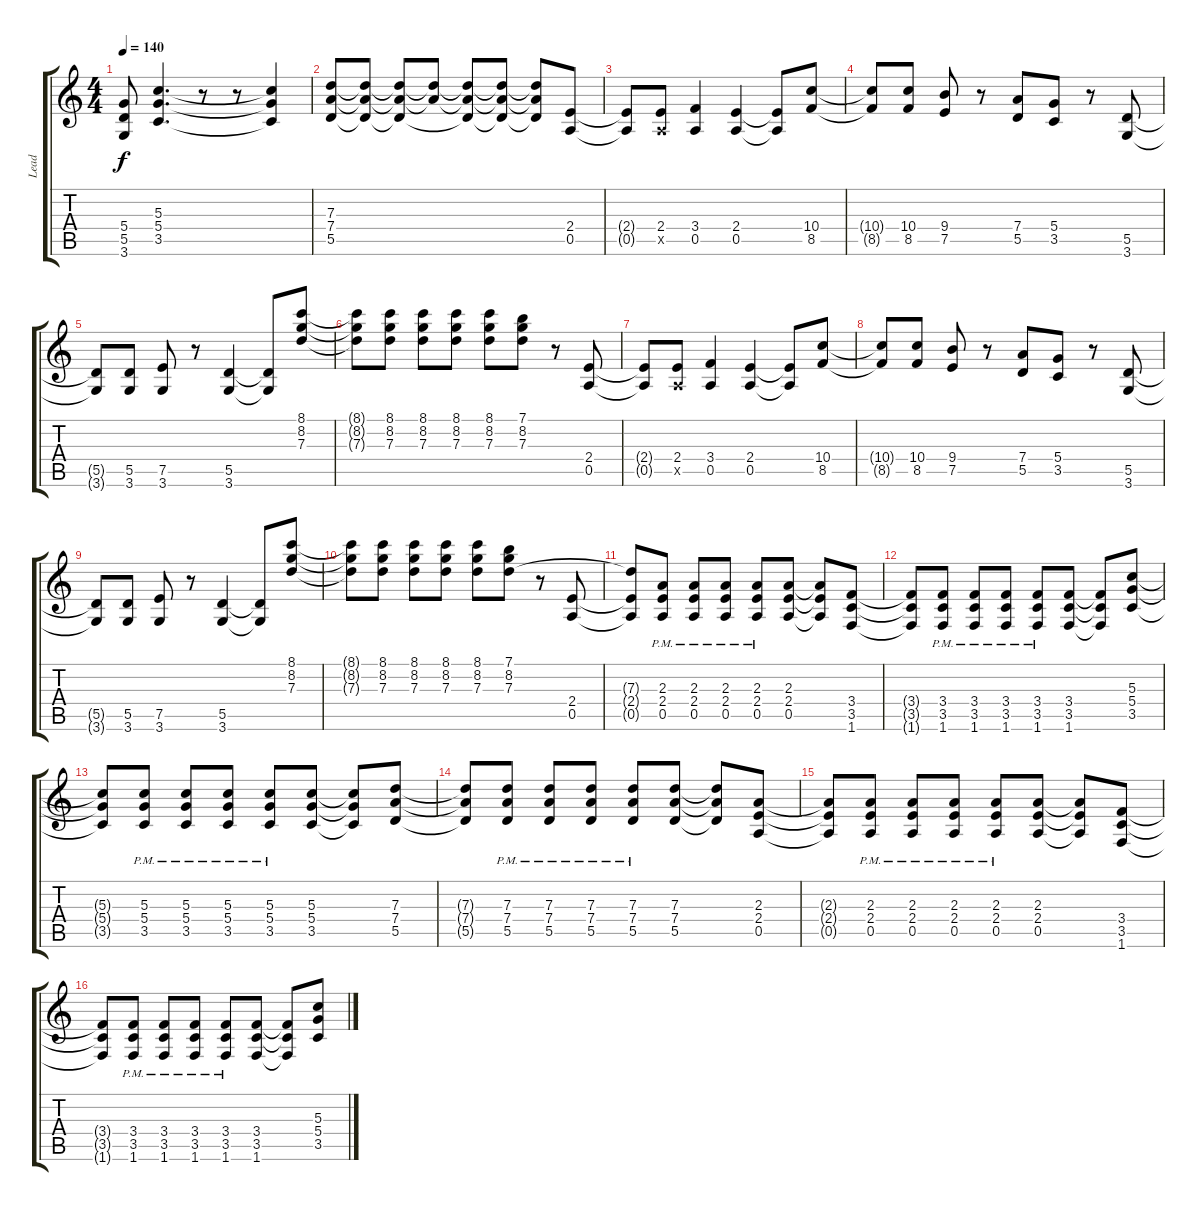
\track ("Lead" "Lead") {instrument distortionguitar}
\staff {score tabs}
\tuning (E4 B3 G3 D3 A2 E2) {hide}
\ts (4 4)
\tempo 140
\clef g2
\ks c
(5.4{t} 5.5{t} 3.6{t}).8{dy f} (5.3 5.4 3.5).4{d} r.8 r.8 (5.3{t} 5.4{t} 3.5{t}).4 |
(7.3 7.4 5.5).8 (7.3{t} 7.4{t} 5.5{t}).8 (7.3{t} 7.4{t} 5.5{t}).8 (7.3{t} 7.4{t}).8 (7.3{t} 7.4{t} 5.5{t}).8 (7.3{t} 7.4{t} 5.5{t}).8 (7.3{t} 7.4{t} 5.5{t}).8 (2.4 0.5).8 |
(2.4{t} 0.5{t}).8 (2.4 0.5{x}).8 (3.4 0.5).4 (2.4 0.5).4 (2.4{t} 0.5{t}).8 (10.4 8.5).8 |
(10.4{t} 8.5{t}).8 (10.4 8.5).8 (9.4 7.5).8 r.8 (7.4 5.5).8 (5.4 3.5).8 r.8 (5.5 3.6).8 |
(5.5{t} 3.6{t}).8 (5.5 3.6).8 (7.5 3.6).8 r.8 (5.5 3.6).4 (5.5{t} 3.6{t}).8 (8.1 8.2 7.3).8 |
(8.1{t} 8.2{t} 7.3{t}).8 (8.1 8.2 7.3).8 (8.1 8.2 7.3).8 (8.1 8.2 7.3).8 (8.1 8.2 7.3).8 (7.1 8.2 7.3).8 r.8 (2.4 0.5).8 |
(2.4{t} 0.5{t}).8 (2.4 0.5{x}).8 (3.4 0.5).4 (2.4 0.5).4 (2.4{t} 0.5{t}).8 (10.4 8.5).8 |
(10.4{t} 8.5{t}).8 (10.4 8.5).8 (9.4 7.5).8 r.8 (7.4 5.5).8 (5.4 3.5).8 r.8 (5.5 3.6).8 |
(5.5{t} 3.6{t}).8 (5.5 3.6).8 (7.5 3.6).8 r.8 (5.5 3.6).4 (5.5{t} 3.6{t}).8 (8.1 8.2 7.3).8 |
(8.1{t} 8.2{t} 7.3{t}).8 (8.1 8.2 7.3).8 (8.1 8.2 7.3).8 (8.1 8.2 7.3).8 (8.1 8.2 7.3).8 (7.1 8.2 7.3).8 r.8 (2.4 0.5).8 |
(7.3{t} 2.4{t} 0.5{t}).8 (2.3 2.4 0.5{pm}).8 (2.3{pm} 2.4 0.5).8 (2.3{pm} 2.4 0.5).8 (2.3{pm} 2.4 0.5).8 (2.3 2.4 0.5).8 (2.3{t} 2.4{t} 0.5{t}).8 (3.4 3.5 1.6).8 |
(3.4{t} 3.5{t} 1.6{t}).8 (3.4{pm} 3.5 1.6).8 (3.4{pm} 3.5 1.6).8 (3.4{pm} 3.5 1.6).8 (3.4{pm} 3.5 1.6).8 (3.4 3.5 1.6).8 (3.4{t} 3.5{t} 1.6{t}).8 (5.3 5.4 3.5).8 |
(5.3{t} 5.4{t} 3.5{t}).8 (5.3{pm} 5.4 3.5).8 (5.3{pm} 5.4 3.5).8 (5.3{pm} 5.4 3.5).8 (5.3{pm} 5.4 3.5).8 (5.3 5.4 3.5).8 (5.3{t} 5.4{t} 3.5{t}).8 (7.3 7.4 5.5).8 |
(7.3{t} 7.4{t} 5.5{t}).8 (7.3 7.4 5.5{pm}).8 (7.3 7.4 5.5{pm}).8 (7.3 7.4 5.5{pm}).8 (7.3 7.4 5.5{pm}).8 (7.3 7.4 5.5).8 (7.3{t} 7.4{t} 5.5{t}).8 (2.3 2.4 0.5).8 |
(2.3{t} 2.4{t} 0.5{t}).8 (2.3 2.4 0.5{pm}).8 (2.3{pm} 2.4 0.5).8 (2.3{pm} 2.4 0.5).8 (2.3{pm} 2.4 0.5).8 (2.3 2.4 0.5).8 (2.3{t} 2.4{t} 0.5{t}).8 (3.4 3.5 1.6).8 |
(3.4{t} 3.5{t} 1.6{t}).8 (3.4{pm} 3.5 1.6).8 (3.4{pm} 3.5 1.6).8 (3.4{pm} 3.5 1.6).8 (3.4{pm} 3.5 1.6).8 (3.4 3.5 1.6).8 (3.4{t} 3.5{t} 1.6{t}).8 (5.3 5.4 3.5).8
